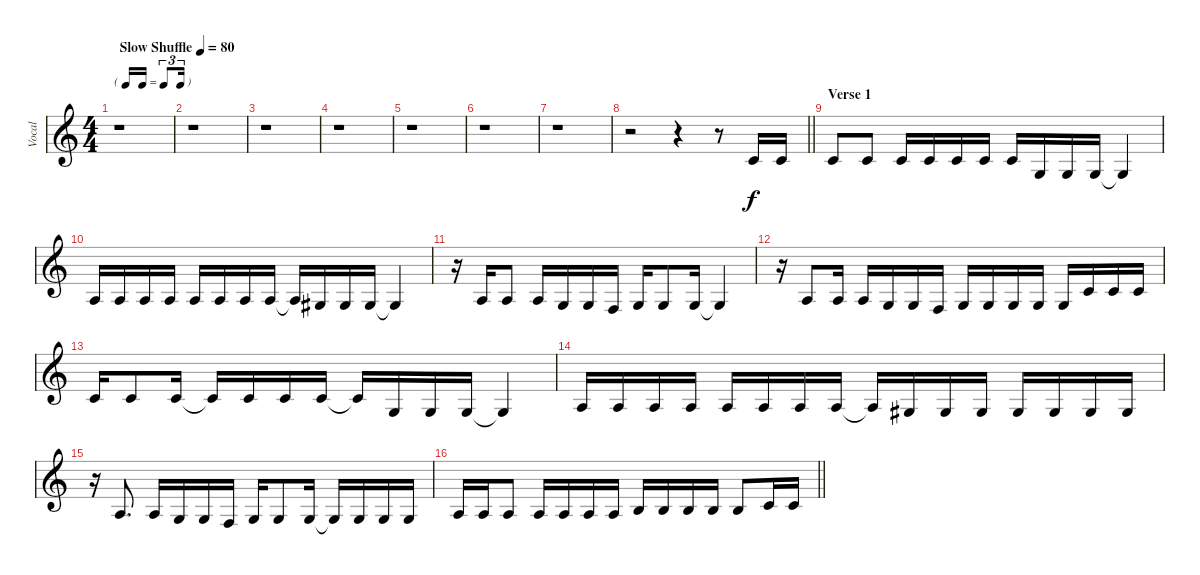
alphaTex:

\track ("Vocal" "Vocal") {instrument clarinet}
\staff {score}
\tuning (E4 B3 G3 D3 A2 E2) {hide}
\ts (4 4)
\tf triplet16th
\tempo (80 "Slow Shuffle")
\clef g2
\ks c
r.1{dy f instrument clarinet} |
r.1 |
r.1 |
r.1 |
r.1 |
r.1 |
r.1 |
\barLineRight lightlight
r.2 r.4 r.8 1.2.16 1.2.16 |
\section ("" "Verse 1")
1.2.8 1.2.8 1.2.16 1.2.16 1.2.16 1.2.16 1.2.16 0.3.16 0.3.16 0.3.16 0.3{t}.4 |
2.3.16 2.3.16 2.3.16 2.3.16 2.3.16 2.3.16 2.3.16 2.3.16 2.3{t}.16 1.3.16 1.3.16 1.3.16 1.3{t}.4 |
r.16 2.3.16 2.3.8 2.3.16 0.3.16 0.3.16 3.4.16 0.3.16 0.3.8 0.3.16 0.3{t}.4 |
r.16 2.3.8 2.3.16 2.3.16 0.3.16 0.3.16 3.4.16 0.3.16 0.3.16 0.3.16 0.3.16 0.3.16 1.2.16 1.2.16 1.2.16 |
1.2.16 1.2.8 1.2.16 1.2{t}.16 1.2.16 1.2.16 1.2.16 1.2{t}.16 0.3.16 0.3.16 0.3.16 0.3{t}.4 |
2.3.16 2.3.16 2.3.16 2.3.16 2.3.16 2.3.16 2.3.16 2.3.16 2.3{t}.16 1.3.16 1.3.16 1.3.16 1.3.16 1.3.16 1.3.16 1.3.16 |
r.16 2.3.8{d} 2.3.16 0.3.16 0.3.16 3.4.16 0.3.16 0.3.8 0.3.16 0.3{t}.16 0.3.16 0.3.16 0.3.16 |
\barLineRight lightlight
2.3.16 2.3.16 2.3.8 2.3.16 2.3.16 2.3.16 2.3.16 0.2.16 0.2.16 0.2.16 0.2.16 0.2.8 1.2.16 1.2.16
